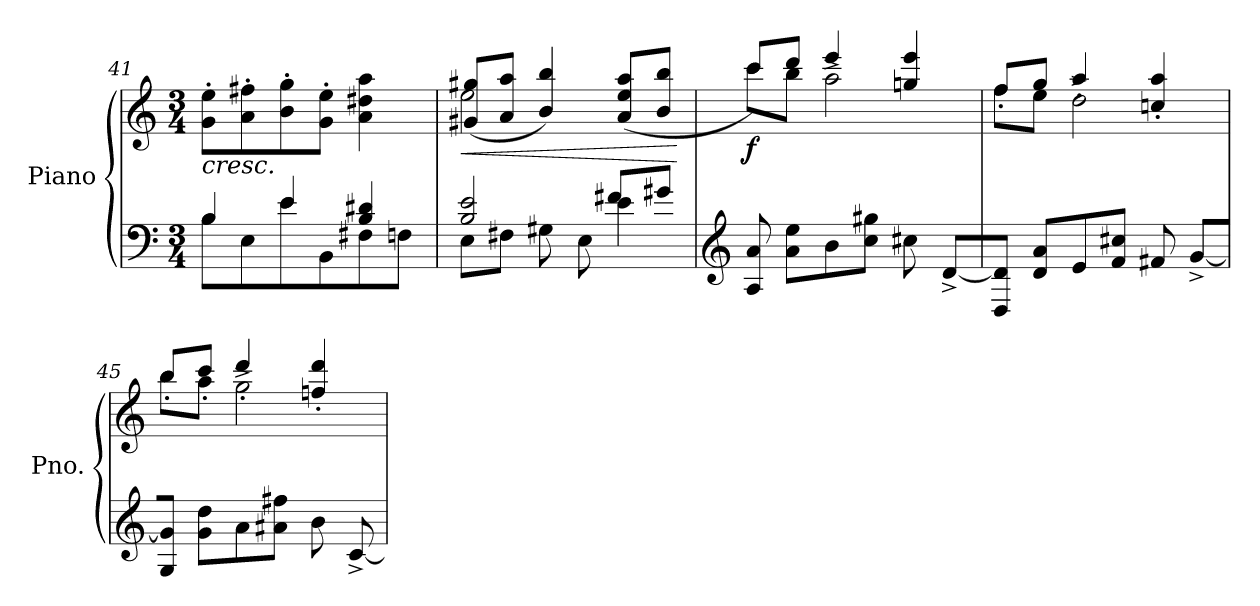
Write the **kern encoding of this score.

**kern	**kern	**dynam
*part1	*part1	*part1
*staff2	*staff1	*staff1/2
*I"Piano	*	*
*I'Pno.	*	*
*clefF4	*clefG2	*
*k[]	*k[]	*
*M3/4	*M3/4	*
=41	=41	=41
*^	*	*
!	!	!LO:TX:b:i:t=cresc.	!
4B/	8B\L	8g\' 8ee\'L	.
.	8E\	8a\' 8ff#X\'	.
4e/	8e\	8b\' 8gg\'	.
.	8BB\	8g\' 8ee\'J	.
4B/ 4d#X/	8F#X\	4a\ 4dd#X\ 4aa\	.
.	8Fn\J	.	.
!!LO:LB:g=z
=42	=42	=42	=42
!	!	!	!LO:HP:b
*	*	*^	*
2B/ 2e/	8E\L	2ee\	(>8g#X/ 8gg#X/L	<
.	8F#X\J	.	8a/ 8aa/J	.
.	8G#X\	.	4b/ 4bb/)	.
.	8E\	.	.	.
4e\	8f#X/L	(>8a/ 8ee/ 8aa/L	4ryy	.
.	8g#X/J	8b/ 8bb/J	.	.
*v	*v	*	*	*
*	*v	*v	*
.	.	[
=43	=43	=43
*clefG2	*	*
*	*^	*
!	!	!	!LO:DY:b
8A/ 8a/	8ccc/L)	8ccc\L	f
8a\ 8ee\L	8ddd/J	8bb\J	.
8b\	2aa^\	4eee/	.
8cc\ 8gg#X\J	.	.	.
8cc#X\	.	4ggn/ 4eee/	.
[8d^/L	.	.	.
=44	=44	=44	=44
8D/ 8d/]J	8ff\L	8ff'/L	.
8d/ 8a/L	8ee\J	8gg'/J	.
8e/	2dd^\	4aa'/	.
8f/ 8cc#X/J	.	.	.
8f#X/	.	4ccn/' 4aa/'	.
[8g^/L	.	.	.
=45	=45	=45	=45
8G/ 8g/]J	8bb\L	8bb'/L	.
8g\ 8dd\L	8aa\J	8ccc'/J	.
8a\	2gg^\	4ddd'/	.
8a#X\ 8ff#X\J	.	.	.
8b\	.	4ffn/' 4ddd/'	.
[8c^/	.	.	.
*	*v	*v	*
=	=	=
*-	*-	*-
